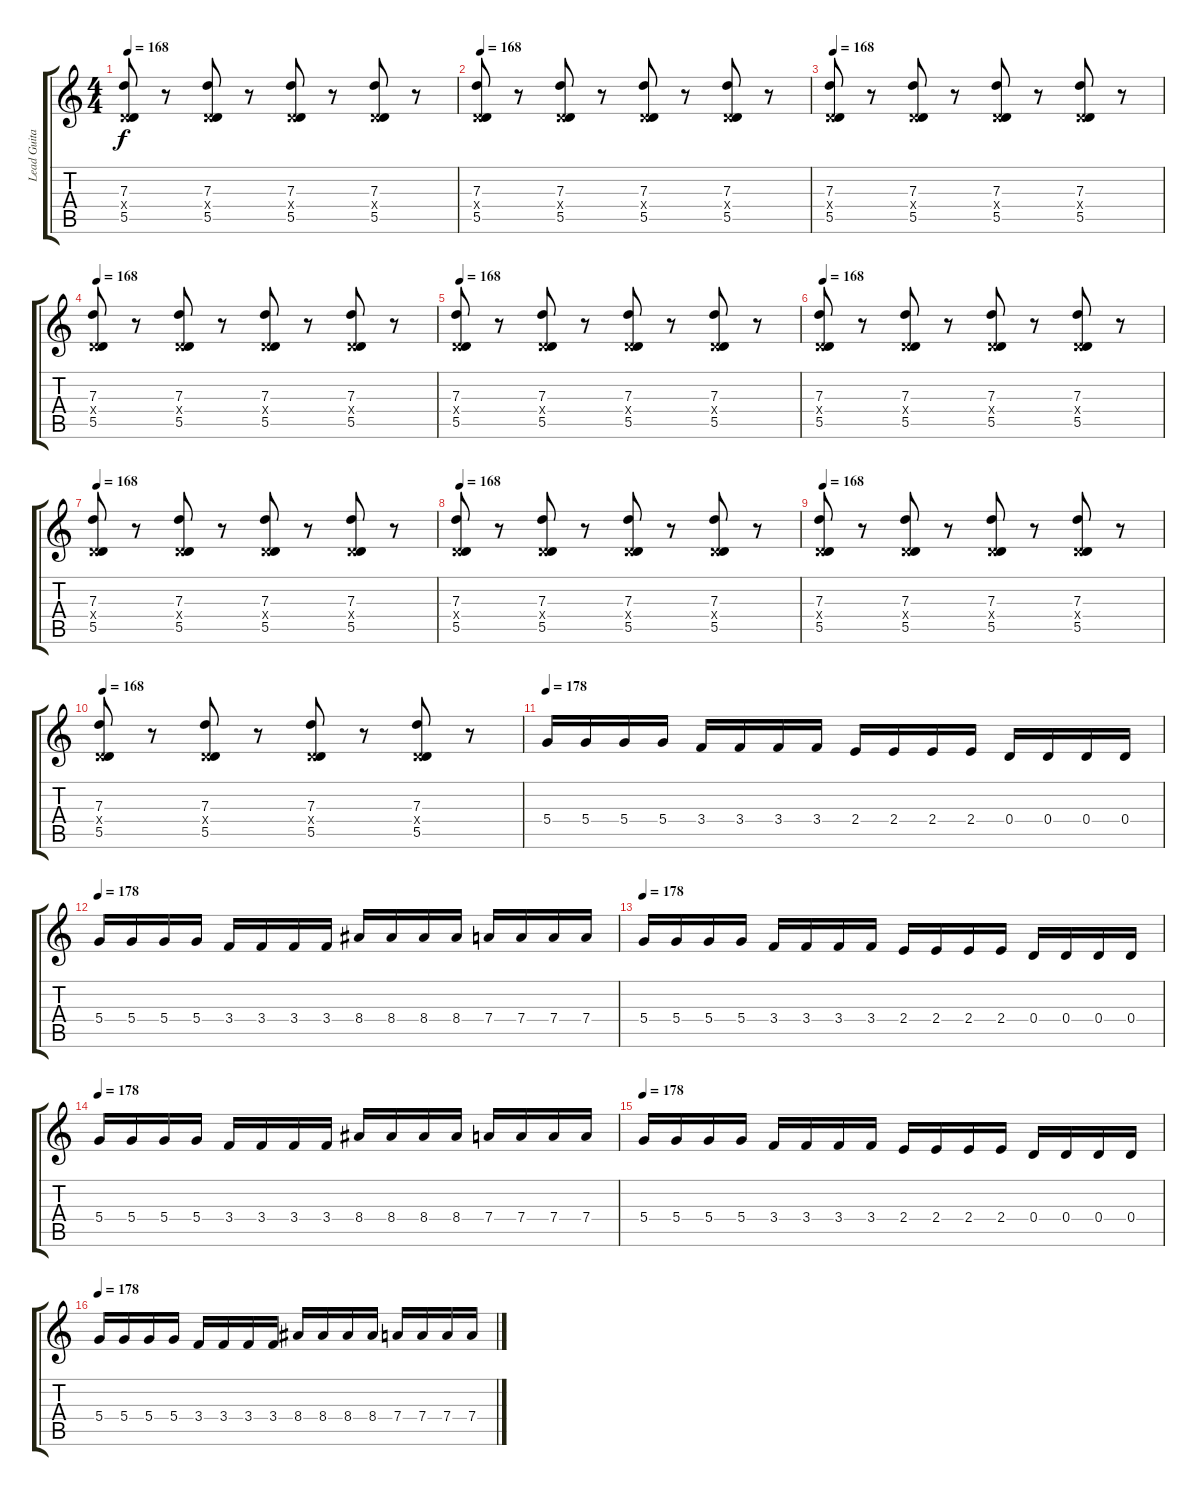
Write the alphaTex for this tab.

\track ("Lead Guitar" "Lead Guita") {instrument overdrivenguitar}
\staff {score tabs}
\tuning (E4 B3 G3 D3 A2 D2) {hide}
\ts (4 4)
\tempo 168
\clef g2
\ks c
(7.3 0.4{x} 5.5).8{dy f} r.8 (7.3 0.4{x} 5.5).8 r.8 (7.3 0.4{x} 5.5).8 r.8 (7.3 0.4{x} 5.5).8 r.8 |
\tempo 168
(7.3 0.4{x} 5.5).8 r.8 (7.3 0.4{x} 5.5).8 r.8 (7.3 0.4{x} 5.5).8 r.8 (7.3 0.4{x} 5.5).8 r.8 |
\tempo 168
(7.3 0.4{x} 5.5).8 r.8 (7.3 0.4{x} 5.5).8 r.8 (7.3 0.4{x} 5.5).8 r.8 (7.3 0.4{x} 5.5).8 r.8 |
\tempo 168
(7.3 0.4{x} 5.5).8 r.8 (7.3 0.4{x} 5.5).8 r.8 (7.3 0.4{x} 5.5).8 r.8 (7.3 0.4{x} 5.5).8 r.8 |
\tempo 168
(7.3 0.4{x} 5.5).8 r.8 (7.3 0.4{x} 5.5).8 r.8 (7.3 0.4{x} 5.5).8 r.8 (7.3 0.4{x} 5.5).8 r.8 |
\tempo 168
(7.3 0.4{x} 5.5).8 r.8 (7.3 0.4{x} 5.5).8 r.8 (7.3 0.4{x} 5.5).8 r.8 (7.3 0.4{x} 5.5).8 r.8 |
\tempo 168
(7.3 0.4{x} 5.5).8 r.8 (7.3 0.4{x} 5.5).8 r.8 (7.3 0.4{x} 5.5).8 r.8 (7.3 0.4{x} 5.5).8 r.8 |
\tempo 168
(7.3 0.4{x} 5.5).8 r.8 (7.3 0.4{x} 5.5).8 r.8 (7.3 0.4{x} 5.5).8 r.8 (7.3 0.4{x} 5.5).8 r.8 |
\tempo 168
(7.3 0.4{x} 5.5).8 r.8 (7.3 0.4{x} 5.5).8 r.8 (7.3 0.4{x} 5.5).8 r.8 (7.3 0.4{x} 5.5).8 r.8 |
\tempo 168
(7.3 0.4{x} 5.5).8 r.8 (7.3 0.4{x} 5.5).8 r.8 (7.3 0.4{x} 5.5).8 r.8 (7.3 0.4{x} 5.5).8 r.8 |
\tempo 178
5.4.16 5.4.16 5.4.16 5.4.16 3.4.16 3.4.16 3.4.16 3.4.16 2.4.16 2.4.16 2.4.16 2.4.16 0.4.16 0.4.16 0.4.16 0.4.16 |
\tempo 178
5.4.16 5.4.16 5.4.16 5.4.16 3.4.16 3.4.16 3.4.16 3.4.16 8.4.16 8.4.16 8.4.16 8.4.16 7.4.16 7.4.16 7.4.16 7.4.16 |
\tempo 178
5.4.16 5.4.16 5.4.16 5.4.16 3.4.16 3.4.16 3.4.16 3.4.16 2.4.16 2.4.16 2.4.16 2.4.16 0.4.16 0.4.16 0.4.16 0.4.16 |
\tempo 178
5.4.16 5.4.16 5.4.16 5.4.16 3.4.16 3.4.16 3.4.16 3.4.16 8.4.16 8.4.16 8.4.16 8.4.16 7.4.16 7.4.16 7.4.16 7.4.16 |
\tempo 178
5.4.16 5.4.16 5.4.16 5.4.16 3.4.16 3.4.16 3.4.16 3.4.16 2.4.16 2.4.16 2.4.16 2.4.16 0.4.16 0.4.16 0.4.16 0.4.16 |
\tempo 178
5.4.16 5.4.16 5.4.16 5.4.16 3.4.16 3.4.16 3.4.16 3.4.16 8.4.16 8.4.16 8.4.16 8.4.16 7.4.16 7.4.16 7.4.16 7.4.16
